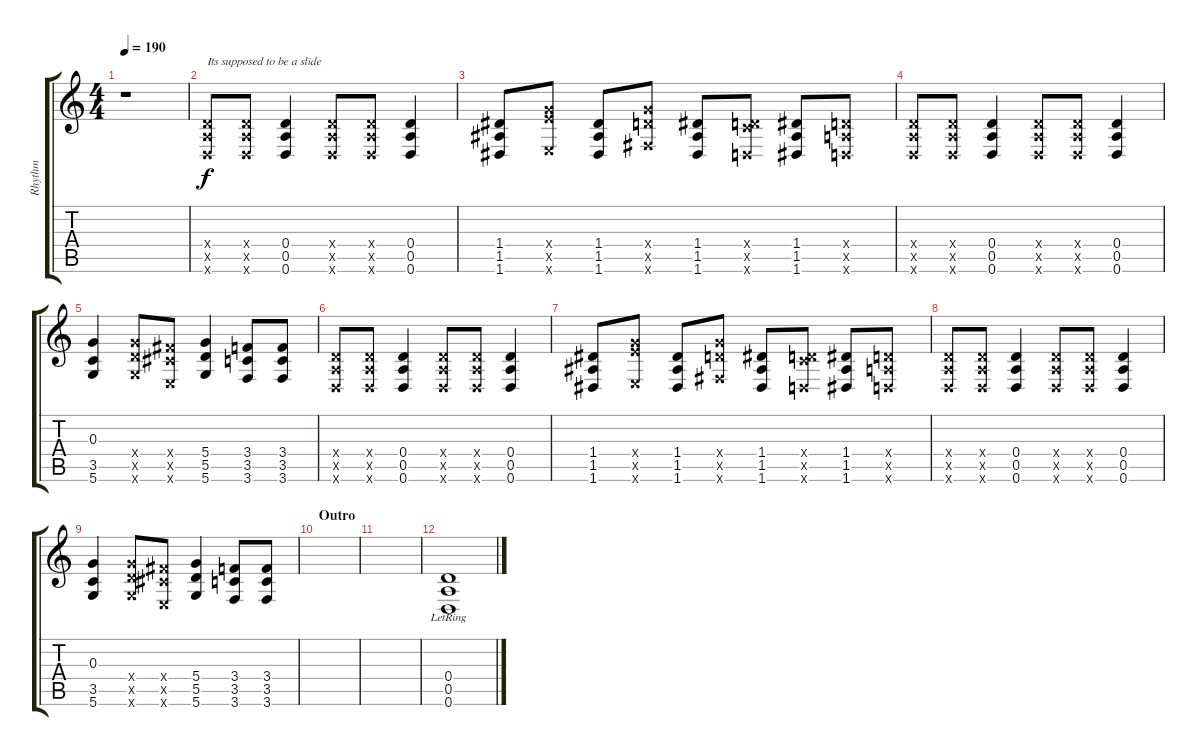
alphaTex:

\track ("Rhythm" "Rhythm") {instrument overdrivenguitar}
\staff {score tabs}
\tuning (E4 B3 G3 D3 A2 D2) {hide}
\ts (4 4)
\tempo 190
\clef g2
\ks c
r.1{dy f} |
(0.4{x} 0.5{x} 0.6{x}).8{txt "Its supposed to be a slide"} (0.4{x} 0.5{x} 0.6{x}).8 (0.4 0.5 0.6).4 (0.4{x} 0.5{x} 0.6{x}).8 (0.4{x} 0.5{x} 0.6{x}).8 (0.4 0.5 0.6).4 |
(1.4 1.5 1.6).8 (5.4{x} 7.5{x} 2.6{x}).8 (1.4 1.5 1.6).8 (5.4{x} 5.5{x} 4.6{x}).8 (1.4 1.5 1.6).8 (0.4{x} 3.5{x} 0.6{x}).8 (1.4 1.5 1.6).8 (0.4{x} 0.5{x} 0.6{x}).8 |
(0.4{x} 0.5{x} 0.6{x}).8 (0.4{x} 0.5{x} 0.6{x}).8 (0.4 0.5 0.6).4 (0.4{x} 0.5{x} 0.6{x}).8 (0.4{x} 0.5{x} 0.6{x}).8 (0.4 0.5 0.6).4 |
(0.3 3.5 5.6).4 (5.4{x} 5.5{x} 5.6{x}).8 (4.4{x} 4.5{x} 2.6{x}).8 (5.4 5.5 5.6).4 (3.4 3.5 3.6).8 (3.4 3.5 3.6).8 |
(0.4{x} 0.5{x} 0.6{x}).8 (0.4{x} 0.5{x} 0.6{x}).8 (0.4 0.5 0.6).4 (0.4{x} 0.5{x} 0.6{x}).8 (0.4{x} 0.5{x} 0.6{x}).8 (0.4 0.5 0.6).4 |
(1.4 1.5 1.6).8 (5.4{x} 7.5{x} 2.6{x}).8 (1.4 1.5 1.6).8 (5.4{x} 5.5{x} 4.6{x}).8 (1.4 1.5 1.6).8 (0.4{x} 3.5{x} 0.6{x}).8 (1.4 1.5 1.6).8 (0.4{x} 0.5{x} 0.6{x}).8 |
(0.4{x} 0.5{x} 0.6{x}).8 (0.4{x} 0.5{x} 0.6{x}).8 (0.4 0.5 0.6).4 (0.4{x} 0.5{x} 0.6{x}).8 (0.4{x} 0.5{x} 0.6{x}).8 (0.4 0.5 0.6).4 |
(0.3 3.5 5.6).4 (5.4{x} 5.5{x} 5.6{x}).8 (4.4{x} 4.5{x} 2.6{x}).8 (5.4 5.5 5.6).4 (3.4 3.5 3.6).8 (3.4 3.5 3.6).8 |
\section ("" "Outro")
|
|
(0.4{lr} 0.5{lr} 0.6{lr}).1
